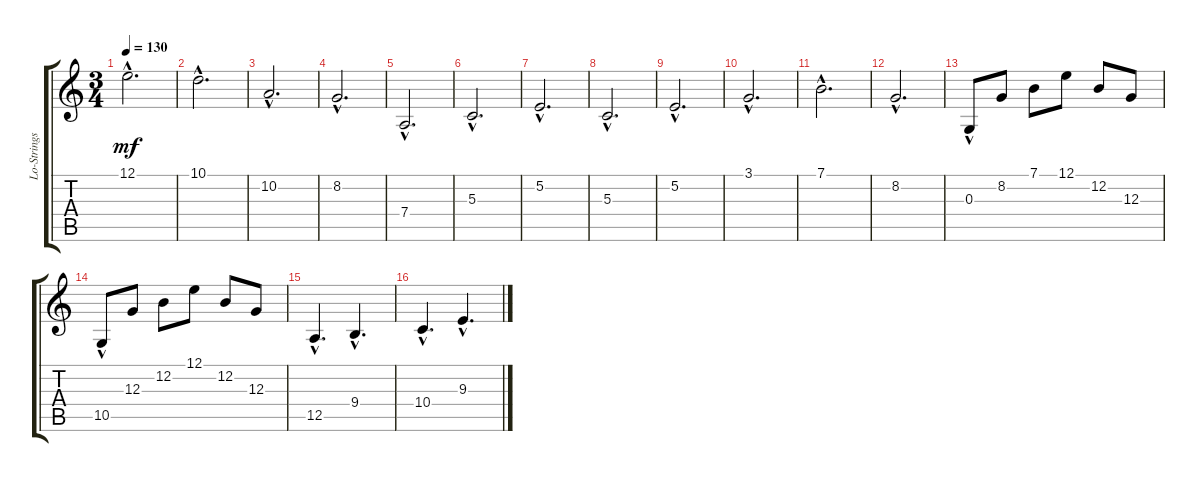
\track ("Lo-Strings" "Lo-Strings") {instrument stringensemble1}
\staff {score tabs}
\tuning (E4 B3 G3 D3 A2 E2) {hide}
\ts (3 4)
\tempo 130
\clef g2
\ks c
12.1{hac}.2{d dy mf} |
10.1{hac}.2{d} |
10.2{hac}.2{d} |
8.2{hac}.2{d} |
7.4{hac}.2{d} |
5.3{hac}.2{d} |
5.2{hac}.2{d} |
5.3{hac}.2{d} |
5.2{hac}.2{d} |
3.1{hac}.2{d} |
7.1{hac}.2{d} |
8.2{hac}.2{d} |
0.3{hac}.8 8.2.8 7.1.8 12.1.8 12.2.8 12.3.8 |
10.5{hac}.8 12.3.8 12.2.8 12.1.8 12.2.8 12.3.8 |
12.5{hac}.4{d} 9.4{hac}.4{d} |
10.4{hac}.4{d} 9.3{hac}.4{d}
